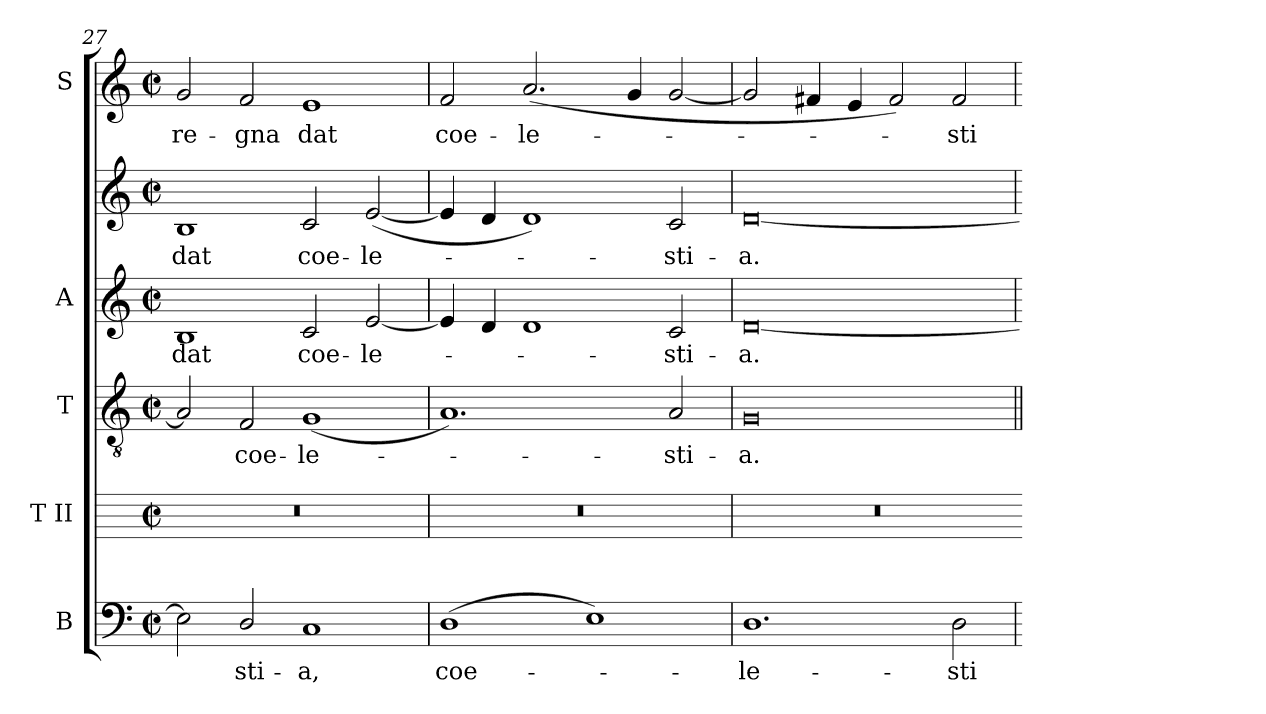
**kern	**text	**kern	**kern	**text	**kern	**text	**kern	**text	**kern	**text
*part5	*part5	*part4	*part3	*part3	*part2	*part2	*part2	*part2	*part1	*part1
*staff6	*staff6	*staff5	*staff4	*staff4	*staff3	*staff3	*staff2	*staff2	*staff1	*staff1
*I"B	*	*I"T II	*I"T	*	*I"A	*	*	*	*I"S	*
*I'B	*	*I'T II	*I'T	*	*I'A	*	*	*	*I'S	*
*clefF4	*	*	*clefGv2	*	*	*	*clefG2	*	*clefG2	*
*k[]	*	*	*k[]	*	*k[]	*	*k[]	*	*k[]	*
*C:	*	*	*C:	*	*C:	*	*C:	*	*C:	*
*M4/2	*	*M4/2	*M4/2	*	*M4/2	*	*M4/2	*	*M4/2	*
*met(c|)	*	*met(c|)	*met(c|)	*	*met(c|)	*	*met(c|)	*	*met(c|)	*
=27	=27	=27	=27	=27	=27	=27	=27	=27	=27	=27
!	!	!	!	!	!	!LO:LY:b	!	!LO:LY:b	!	!LO:LY:b
2E]	.	0r	2A]	.	1B	dat	1B	dat	2g	re-
!	!LO:LY:b	!	!	!LO:LY:b	!	!	!	!	!	!LO:LY:b
2D/	sti-	.	2F	coe-	.	.	.	.	2f	-gna
!	!LO:LY:b	!	!	!LO:LY:b	!	!LO:LY:b	!	!LO:LY:b	!	!LO:LY:b
1C	-a,	.	(<1G	-le-	2c	coe-	2c	coe-	1e	dat
!	!	!	!	!	!	!LO:LY:b	!	!LO:LY:b	!	!
.	.	.	.	.	[2e	-le-	(<[2e	-le-	.	.
=28	=28	=28	=28	=28	=28	=28	=28	=28	=28	=28
!	!LO:LY:b	!	!	!	!	!	!	!	!	!LO:LY:b
(>1D	coe-	0r	1.A)	.	4e]	.	4e]	.	2f	coe-
.	.	.	.	.	4d	.	4d	.	.	.
!	!	!	!	!	!	!	!	!	!	!LO:LY:b
.	.	.	.	.	1d	.	1d)	.	(<2.a	-le-
1E)	.	.	.	.	.	.	.	.	.	.
.	.	.	.	.	.	.	.	.	4g	.
!	!	!	!	!LO:LY:b	!	!LO:LY:b	!	!LO:LY:b	!	!
.	.	.	2A	sti-	2c	sti-	2c	sti-	[2g	.
=29	=29	=29	=29	=29	=29	=29	=29	=29	=29	=29
!	!LO:LY:b	!	!	!LO:LY:b	!	!LO:LY:b	!	!LO:LY:b	!	!
1.D	le-	0r	0G	-a.	[0d	-a.	[0d	-a.	2g]	.
.	.	.	.	.	.	.	.	.	4f#X	.
.	.	.	.	.	.	.	.	.	4e	.
.	.	.	.	.	.	.	.	.	2f#)	.
!	!LO:LY:b	!	!	!	!	!	!	!	!	!LO:LY:b
2D	-sti-	.	.	.	.	.	.	.	2f#	sti-
=	=	=	=||	=	=	=	=	=	=	=
*-	*-	*-	*-	*-	*-	*-	*-	*-	*-	*-
